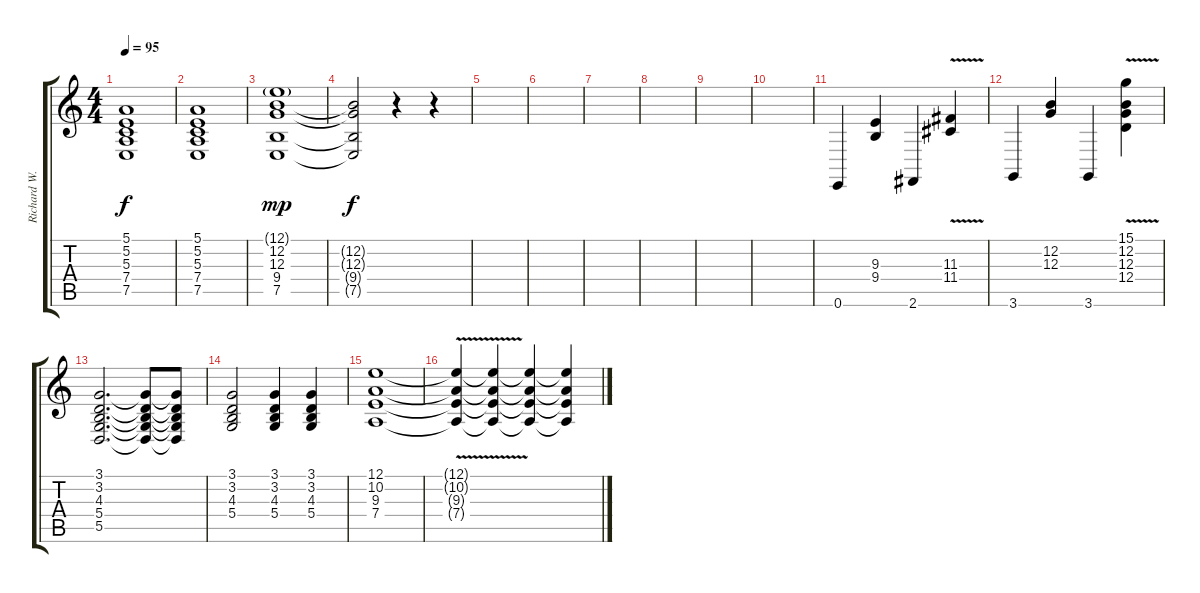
\track ("Richard W." "Richard W.") {instrument churchorgan}
\staff {score tabs}
\tuning (E4 B3 G3 D3 A2 E2) {hide}
\ts (4 4)
\tempo 95
\clef g2
\ks c
(5.1 5.2 5.3 7.4 7.5).1{dy f} |
(5.1 5.2 5.3 7.4 7.5).1 |
(12.1{g} 12.2 12.3 9.4 7.5).1{dy mp} |
(12.2{t} 12.3{t} 9.4{t} 7.5{t}).2{dy f} r.4 r.4 |
|
|
|
|
|
|
0.6.4 (9.3 9.4).4 2.6.4 (11.3{v} 11.4{v}).4 |
3.6.4 (12.2 12.3).4 3.6.4 (15.1 12.2{v} 12.3{v} 12.4).4 |
(3.1 3.2 4.3 5.4 5.5).2{d} (3.1{t} 3.2{t} 4.3{t} 5.4{t} 5.5{t}).8 (3.1{t} 3.2{t} 4.3{t} 5.4{t} 5.5{t}).8 |
(3.1 3.2 4.3 5.4).2 (3.1 3.2 4.3 5.4).4 (3.1 3.2 4.3 5.4).4 |
(12.1 10.2 9.3 7.4).1 |
(12.1{v t} 10.2{v t} 9.3{v t} 7.4{v t}).4 (12.1{t} 10.2{t} 9.3{t} 7.4{t}).4 (12.1{t} 10.2{t} 9.3{t} 7.4{t}).4 (12.1{t} 10.2{t} 9.3{t} 7.4{t}).4
